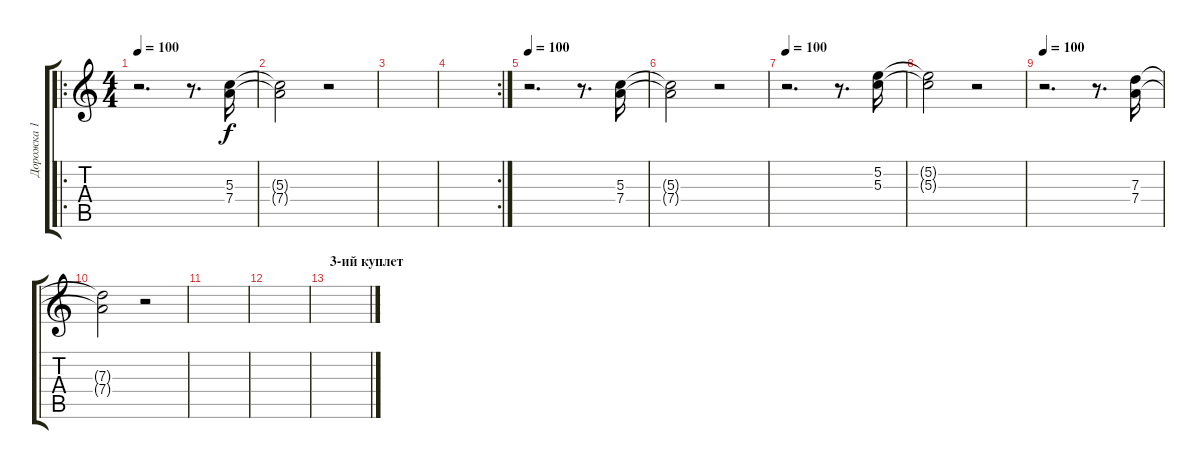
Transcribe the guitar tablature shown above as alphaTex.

\track ("Дорожка 1" "Дорожка 1") {instrument overdrivenguitar}
\staff {score tabs}
\tuning (E4 B3 G3 D3 A2 E2) {hide}
\ro
\ts (4 4)
\tempo 100
\clef g2
\ks c
r.2{d dy f} r.8{d} (5.3 7.4).16 |
(5.3{t} 7.4{t}).2 r.2 |
|
\rc 2
|
\tempo 100
r.2{d} r.8{d} (5.3 7.4).16 |
(5.3{t} 7.4{t}).2 r.2 |
\tempo 100
r.2{d} r.8{d} (5.2 5.3).16 |
(5.2{t} 5.3{t}).2 r.2 |
\tempo 100
r.2{d} r.8{d} (7.3 7.4).16 |
(7.3{t} 7.4{t}).2 r.2 |
|
|
\section ("" "3-ий куплет")
